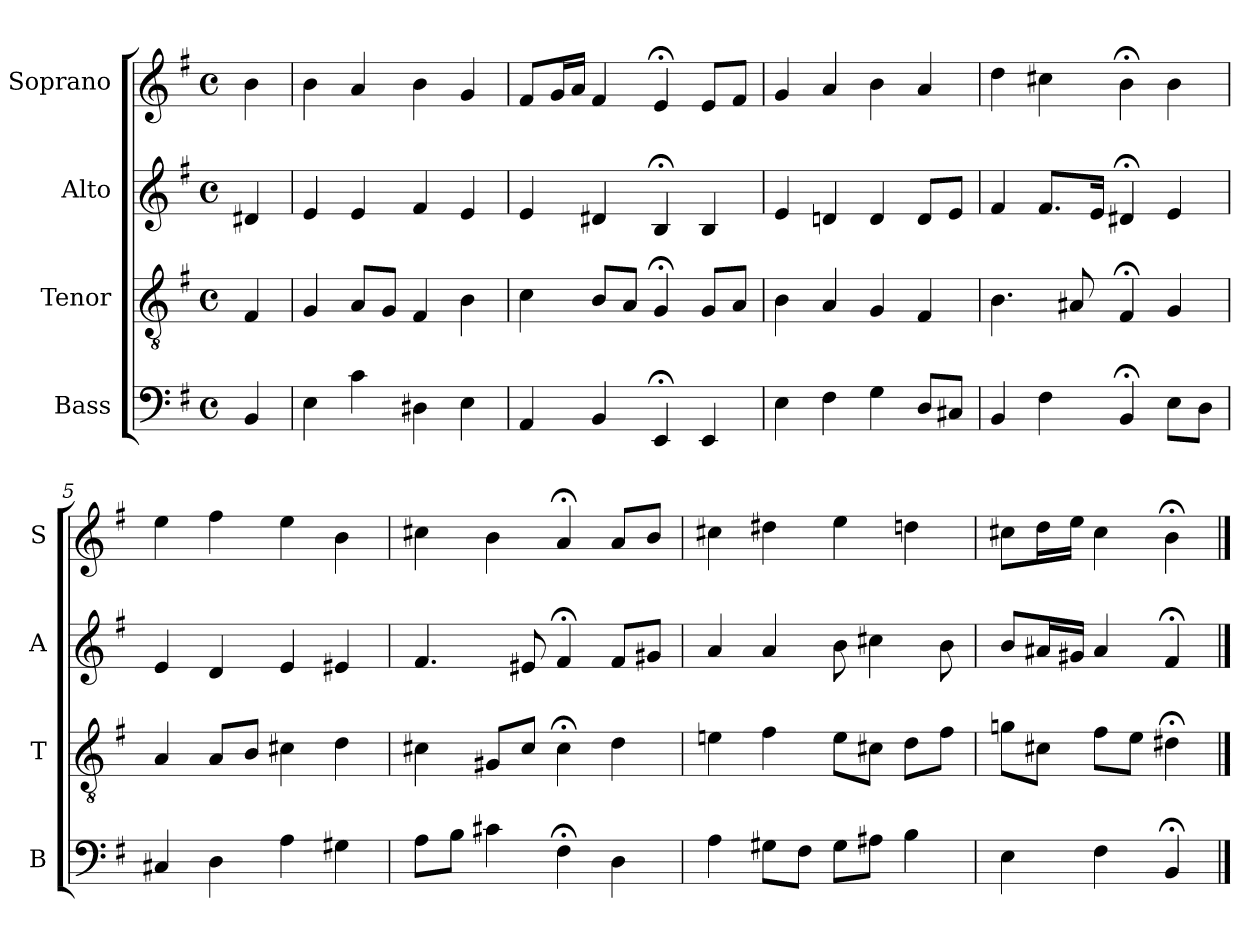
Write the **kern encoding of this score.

**kern	**kern	**kern	**kern
*part4	*part3	*part2	*part1
*staff4	*staff3	*staff2	*staff1
*I"Bass	*I"Tenor	*I"Alto	*I"Soprano
*I'B	*I'T	*I'A	*I'S
*clefF4	*clefGv2	*clefG2	*clefG2
*k[f#]	*k[f#]	*k[f#]	*k[f#]
*e:	*e:	*e:	*e:
*M4/4	*M4/4	*M4/4	*M4/4
*met(c)	*met(c)	*met(c)	*met(c)
*MM100	*MM100	*MM100	*MM100
=	=	=	=
4BB	4F#	4d#X	4b
=1	=1	=1	=1
4E	4G	4e	4b
4c	8AL	4e	4a
.	8GJ	.	.
4D#X	4F#	4f#	4b
4E	4B	4e	4g
=2	=2	=2	=2
4AA	4c	4e	8f#L
.	.	.	16gL
.	.	.	16aJJ
4BB	8BL	4d#X	4f#
.	8AJ	.	.
4EE;<	4G;<	4B;<	4e;<
4EE	8GL	4B	8eL
.	8AJ	.	8f#J
=3	=3	=3	=3
4E	4B	4e	4g
4F#	4A	4dn	4a
4G	4G	4d	4b
8DL	4F#	8dL	4a
8C#XJ	.	8eJ	.
=4	=4	=4	=4
4BB	4.B	4f#	4dd
4F#	.	8.f#L	4cc#X
.	8A#X	.	.
.	.	16eJk	.
4BB;<	4F#;<	4d#X;<	4b;<
8EL	4G	4e	4b
8DJ	.	.	.
=5	=5	=5	=5
4C#X	4A	4e	4ee
4D	8AL	4d	4ff#
.	8BJ	.	.
4A	4c#X	4e	4ee
4G#X	4d	4e#X	4b
=6	=6	=6	=6
8AL	4c#X	4.f#	4cc#X
8BJ	.	.	.
4c#X	8G#XL	.	4b
.	8c#J	8e#X	.
4F#;<	4c#;<	4f#;<	4a;<
4D	4d	8f#L	8aL
.	.	8g#XJ	8bJ
=7	=7	=7	=7
4A	4en	4a	4cc#X
8G#XL	4f#	4a	4dd#X
8F#J	.	.	.
8G#L	8eL	8b	4ee
8A#XJ	8c#XJ	4cc#X	.
4B	8dL	.	4ddn
.	8f#J	8b	.
=8	=8	=8	=8
4Ei	8gnL	8bL	8cc#XL
.	8c#XiJ	16a#XL	16ddL
.	.	16g#XJJ	16eeJJ
4F#i	8f#iL	4a#	4cc#
.	8eJ	.	.
4BB;<	4d#X;<	4f#;<	4b;<
==	==	==	==
*-	*-	*-	*-
